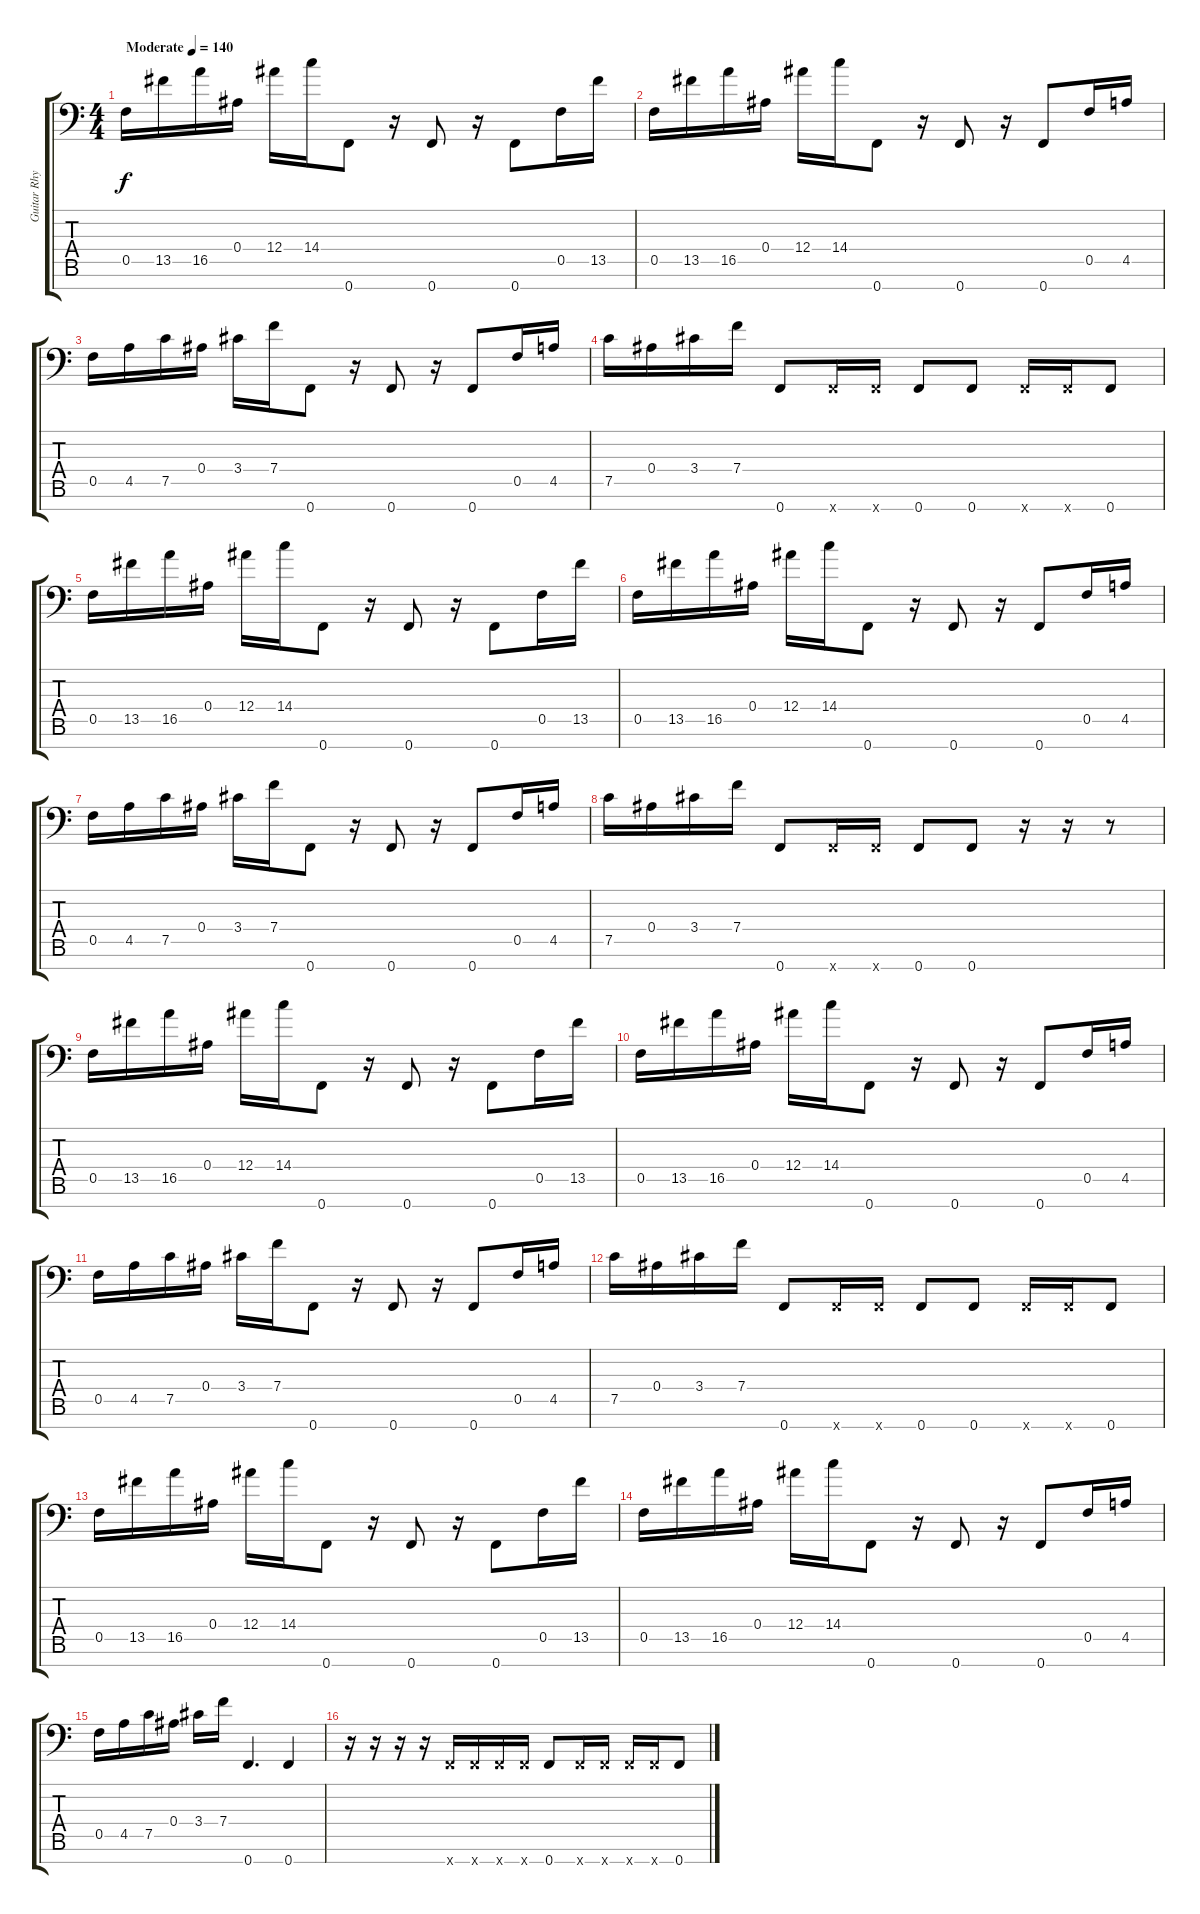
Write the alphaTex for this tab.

\track ("Guitar Rhytm" "Guitar Rhy") {instrument distortionguitar}
\staff {score tabs}
\tuning (C4 G3 D3 Bb2 F2 C2 F1) {hide}
\ts (4 4)
\tempo (140 "Moderate")
\clef f4
\ks c
0.5.16{dy f instrument distortionguitar} 13.5.16 16.5.16 0.4.16 12.4.16 14.4.16 0.7.8 r.16 0.7.8 r.16 0.7.8 0.5.16 13.5.16 |
0.5.16 13.5.16 16.5.16 0.4.16 12.4.16 14.4.16 0.7.8 r.16 0.7.8 r.16 0.7.8 0.5.16 4.5.16 |
0.5.16 4.5.16 7.5.16 0.4.16 3.4.16 7.4.16 0.7.8 r.16 0.7.8 r.16 0.7.8 0.5.16 4.5.16 |
7.5.16 0.4.16 3.4.16 7.4.16 0.7.8 0.7{x}.16 0.7{x}.16 0.7.8 0.7.8 0.7{x}.16 0.7{x}.16 0.7.8 |
0.5.16 13.5.16 16.5.16 0.4.16 12.4.16 14.4.16 0.7.8 r.16 0.7.8 r.16 0.7.8 0.5.16 13.5.16 |
0.5.16 13.5.16 16.5.16 0.4.16 12.4.16 14.4.16 0.7.8 r.16 0.7.8 r.16 0.7.8 0.5.16 4.5.16 |
0.5.16 4.5.16 7.5.16 0.4.16 3.4.16 7.4.16 0.7.8 r.16 0.7.8 r.16 0.7.8 0.5.16 4.5.16 |
7.5.16 0.4.16 3.4.16 7.4.16 0.7.8 0.7{x}.16 0.7{x}.16 0.7.8 0.7.8 r.16 r.16 r.8 |
0.5.16 13.5.16 16.5.16 0.4.16 12.4.16 14.4.16 0.7.8 r.16 0.7.8 r.16 0.7.8 0.5.16 13.5.16 |
0.5.16 13.5.16 16.5.16 0.4.16 12.4.16 14.4.16 0.7.8 r.16 0.7.8 r.16 0.7.8 0.5.16 4.5.16 |
0.5.16 4.5.16 7.5.16 0.4.16 3.4.16 7.4.16 0.7.8 r.16 0.7.8 r.16 0.7.8 0.5.16 4.5.16 |
7.5.16 0.4.16 3.4.16 7.4.16 0.7.8 0.7{x}.16 0.7{x}.16 0.7.8 0.7.8 0.7{x}.16 0.7{x}.16 0.7.8 |
0.5.16 13.5.16 16.5.16 0.4.16 12.4.16 14.4.16 0.7.8 r.16 0.7.8 r.16 0.7.8 0.5.16 13.5.16 |
0.5.16 13.5.16 16.5.16 0.4.16 12.4.16 14.4.16 0.7.8 r.16 0.7.8 r.16 0.7.8 0.5.16 4.5.16 |
0.5.16 4.5.16 7.5.16 0.4.16 3.4.16 7.4.16 0.7.4{d} 0.7.4 |
r.16 r.16 r.16 r.16 0.7{x}.16 0.7{x}.16 0.7{x}.16 0.7{x}.16 0.7.8 0.7{x}.16 0.7{x}.16 0.7{x}.16 0.7{x}.16 0.7.8
